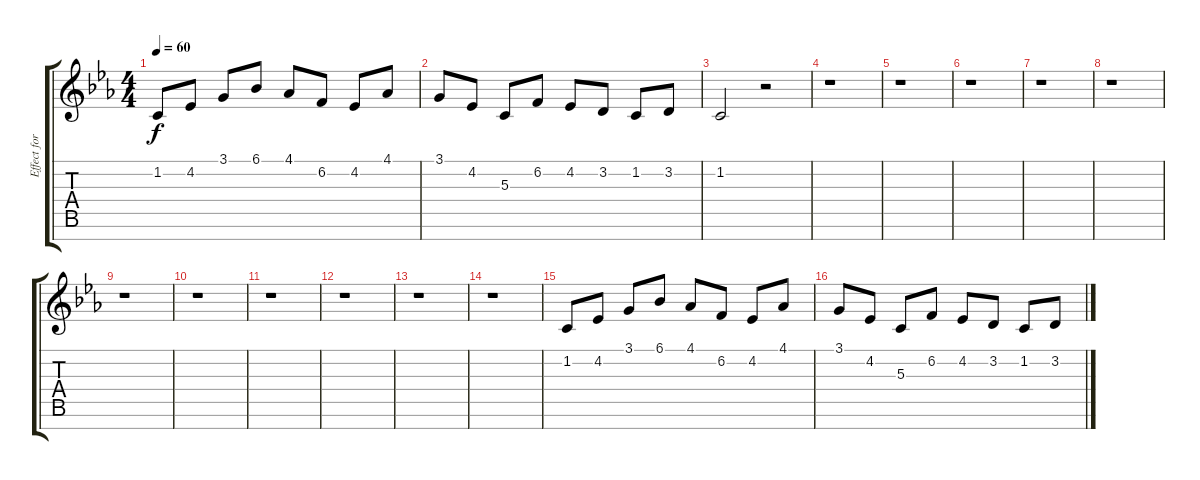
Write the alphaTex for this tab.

\track ("Effect for Violin" "Effect for") {instrument frenchhorn}
\staff {score tabs}
\tuning (E4 B3 G3 D3 A2 E2 B1) {hide}
\ts (4 4)
\tempo 60
\clef g2
\ks eb
1.2.8{dy f} 4.2.8 3.1.8 6.1.8 4.1.8 6.2.8 4.2.8 4.1.8 |
3.1.8 4.2.8 5.3.8 6.2.8 4.2.8 3.2.8 1.2.8 3.2.8 |
1.2.2 r.2 |
r.1 |
r.1 |
r.1 |
r.1 |
r.1 |
r.1 |
r.1 |
r.1 |
r.1 |
r.1 |
r.1 |
1.2.8 4.2.8 3.1.8 6.1.8 4.1.8 6.2.8 4.2.8 4.1.8 |
3.1.8 4.2.8 5.3.8 6.2.8 4.2.8 3.2.8 1.2.8 3.2.8
